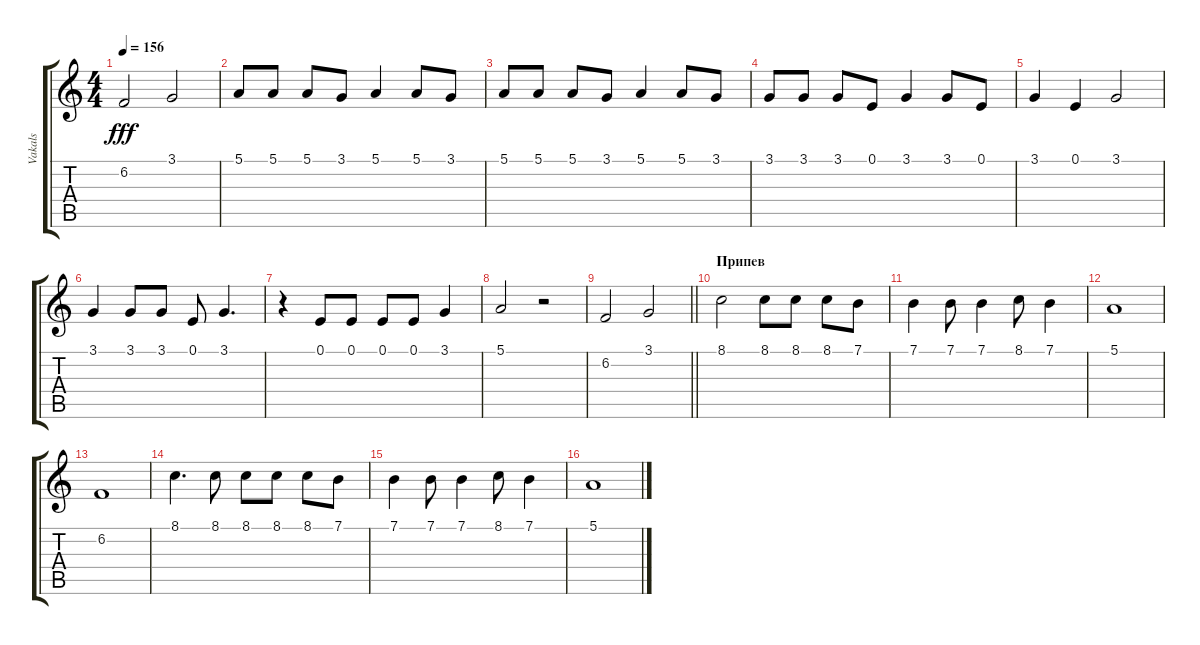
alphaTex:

\track ("Vakals" "Vakals") {instrument choiraahs}
\staff {score tabs}
\tuning (E4 B3 G3 D3 A2 E2) {hide}
\ts (4 4)
\tempo 156
\clef g2
\ks c
6.2.2{dy fff} 3.1.2 |
5.1.8 5.1.8 5.1.8 3.1.8 5.1.4 5.1.8 3.1.8 |
5.1.8 5.1.8 5.1.8 3.1.8 5.1.4 5.1.8 3.1.8 |
3.1.8 3.1.8 3.1.8 0.1.8 3.1.4 3.1.8 0.1.8 |
3.1.4 0.1.4 3.1.2 |
3.1.4 3.1.8 3.1.8 0.1.8 3.1.4{d} |
r.4 0.1.8 0.1.8 0.1.8 0.1.8 3.1.4 |
5.1.2 r.2 |
\barLineRight lightlight
6.2.2 3.1.2 |
\section ("" "Припев")
8.1.2 8.1.8 8.1.8 8.1.8 7.1.8 |
7.1.4 7.1.8 7.1.4 8.1.8 7.1.4 |
5.1.1 |
6.2.1 |
8.1.4{d} 8.1.8 8.1.8 8.1.8 8.1.8 7.1.8 |
7.1.4 7.1.8 7.1.4 8.1.8 7.1.4 |
5.1.1
